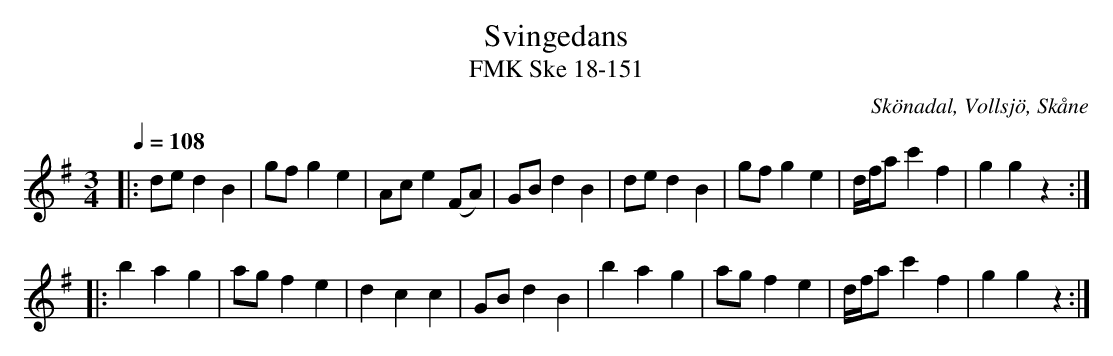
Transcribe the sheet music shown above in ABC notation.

X:1
T:Svingedans
T:FMK Ske 18-151
O:Skönadal, Vollsjö, Skåne
M:3/4
L:1/8
Q:1/4=108
K:G
|: de d2 B2 | gf g2 e2 | Ac e2 (FA) | GB d2 B2 | de d2 B2 | gf g2 e2 | d/f/a c'2 f2 | g2 g2 z2 :|
|: b2 a2 g2 | ag f2 e2 | d2 c2 c2 | GB d2 B2 | b2 a2 g2 | ag f2 e2 | d/f/a c'2 f2 | g2 g2 z2 :|
